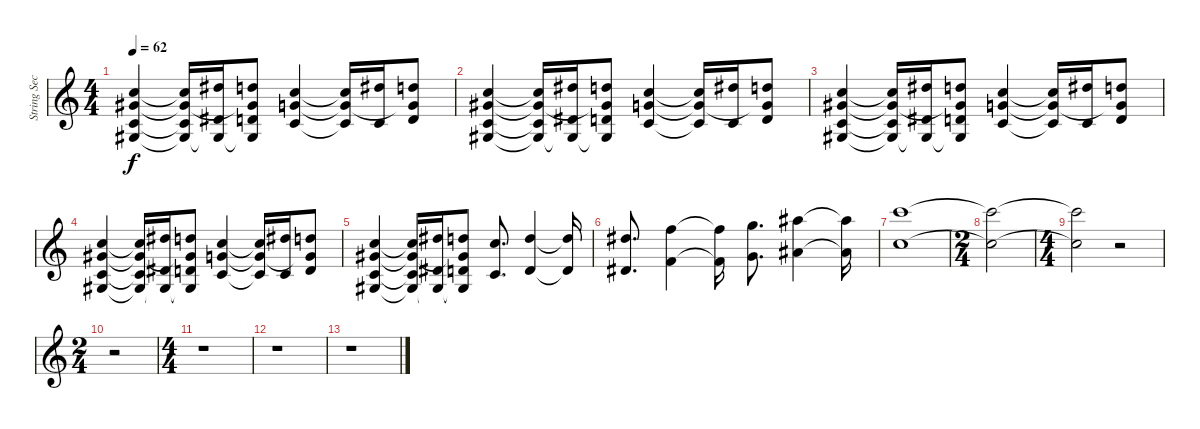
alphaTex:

\track ("String Section" "String Sec") {instrument stringensemble1}
\staff {score}
\tuning (E4 B3 G3 D3 A2 E2) {hide}
\ts (4 4)
\tempo 62
\clef g2
\ks c
(8.1 9.2 5.3 6.4).4{dy f} (8.1{t} 9.2{t} 5.3{t} 6.4{t}).16 (11.1 8.3 6.4{t}).16 (10.1 9.2{t} 7.3 6.4{t}).8 (8.1 8.2 5.3).4 (8.1{t} 8.2{t} 5.3{t}).16 (11.1 5.3).16 (10.1 8.2{t} 7.3).8 |
(8.1 9.2 5.3 6.4).4 (8.1{t} 9.2{t} 5.3{t} 6.4{t}).16 (11.1 8.3 6.4{t}).16 (10.1 9.2{t} 7.3 6.4{t}).8 (8.1 8.2 5.3).4 (8.1{t} 8.2{t} 5.3{t}).16 (11.1 5.3).16 (10.1 8.2{t} 7.3).8 |
(8.1 9.2 5.3 6.4).4 (8.1{t} 9.2{t} 5.3{t} 6.4{t}).16 (11.1 8.3 6.4{t}).16 (10.1 9.2{t} 7.3 6.4{t}).8 (8.1 8.2 5.3).4 (8.1{t} 8.2{t} 5.3{t}).16 (11.1 5.3).16 (10.1 8.2{t} 7.3).8 |
(8.1 9.2 5.3 6.4).4 (8.1{t} 9.2{t} 5.3{t} 6.4{t}).16 (11.1 8.3 6.4{t}).16 (10.1 9.2{t} 7.3 6.4{t}).8 (8.1 8.2 5.3).4 (8.1{t} 8.2{t} 5.3{t}).16 (11.1 5.3).16 (10.1 8.2{t} 7.3).8 |
(8.1 9.2 5.3 6.4).4 (8.1{t} 9.2{t} 5.3{t} 6.4{t}).16 (11.1 8.3 6.4{t}).16 (10.1 9.2{t} 7.3 6.4{t}).8 (8.1 5.3).8{d} (10.1 7.3).4 (10.1{t} 7.3{t}).16 |
(11.1 8.3).8{d} (13.1 10.3).4 (13.1{t} 10.3{t}).16 (15.1 12.3).8{d} (18.1 15.3).4 (18.1{t} 15.3{t}).16 |
(20.1 17.3).1 |
\ts (2 4)
(20.1{t} 17.3{t}).2 |
\ts (4 4)
(20.1{t} 17.3{t}).2{volume 0} r.2 |
\ts (2 4)
r.2 |
\ts (4 4)
r.1 |
r.1 |
r.1
